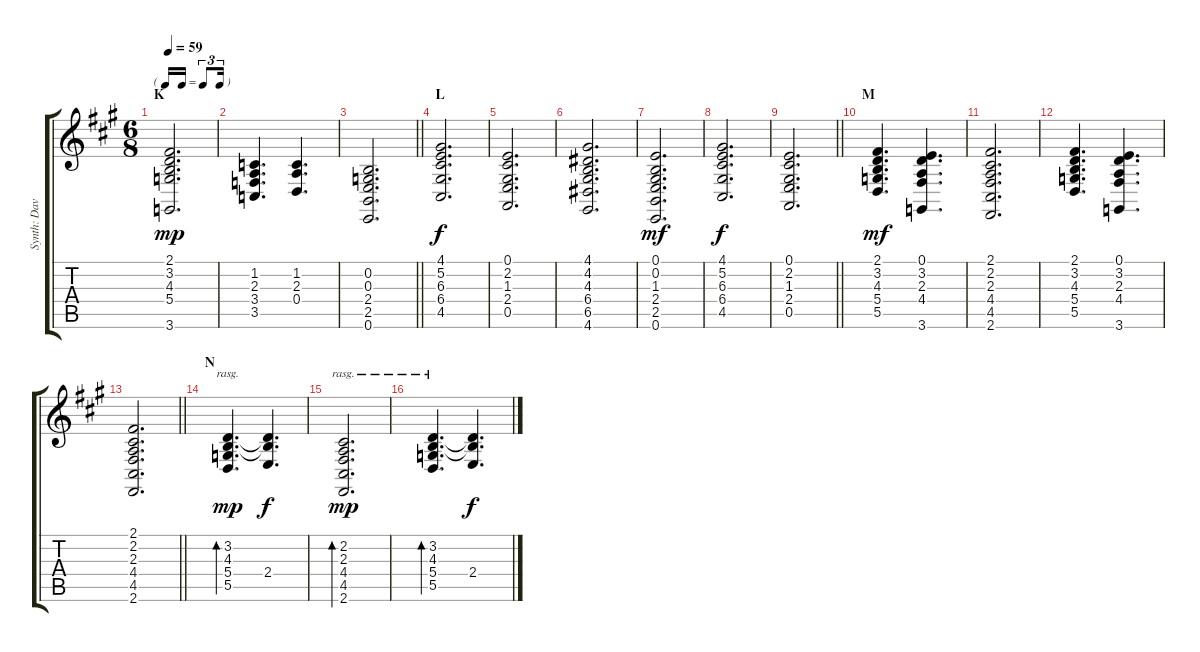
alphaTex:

\track ("Synth: David Gilmour" "Synth: Dav") {instrument synthstrings1}
\staff {score tabs}
\tuning (E4 B3 G3 D3 A2 E2) {hide}
\ts (6 8)
\tf triplet16th
\section ("" "K")
\tempo 59
\clef g2
\ks a
(2.1 3.2 4.3 5.4 3.6).2{d dy mp} |
(1.2 2.3 3.4 3.5).4{d} (1.2 2.3 0.4).4{d} |
\barLineRight lightlight
(0.2 0.3 2.4 2.5 0.6).2{d} |
\section ("" "L")
(4.1 5.2 6.3 6.4 4.5).2{d dy f} |
(0.1 2.2 1.3 2.4 0.5).2{d} |
(4.1 4.2 4.3 6.4 6.5 4.6).2{d} |
(0.1 0.2 1.3 2.4 2.5 0.6).2{d dy mf} |
(4.1 5.2 6.3 6.4 4.5).2{d dy f} |
\barLineRight lightlight
(0.1 2.2 1.3 2.4 0.5).2{d} |
\section ("" "M")
(2.1 3.2 4.3 5.4 5.5).4{d dy mf} (0.1 3.2 2.3 4.4 3.6).4{d} |
(2.1 2.2 2.3 4.4 4.5 2.6).2{d} |
(2.1 3.2 4.3 5.4 5.5).4{d} (0.1 3.2 2.3 4.4 3.6).4{d} |
\barLineRight lightlight
(2.1 2.2 2.3 4.4 4.5 2.6).2{d} |
\section ("" "N")
(3.2 4.3 5.4 5.5).4{d bd 120 rasg ii dy mp} (3.2{t} 4.3{t} 2.4).4{d dy f} |
(2.2 2.3 4.4 4.5 2.6).2{d bd 120 rasg ii dy mp} |
(3.2 4.3 5.4 5.5).4{d bd 120 rasg ii} (3.2{t} 4.3{t} 2.4).4{d dy f}
